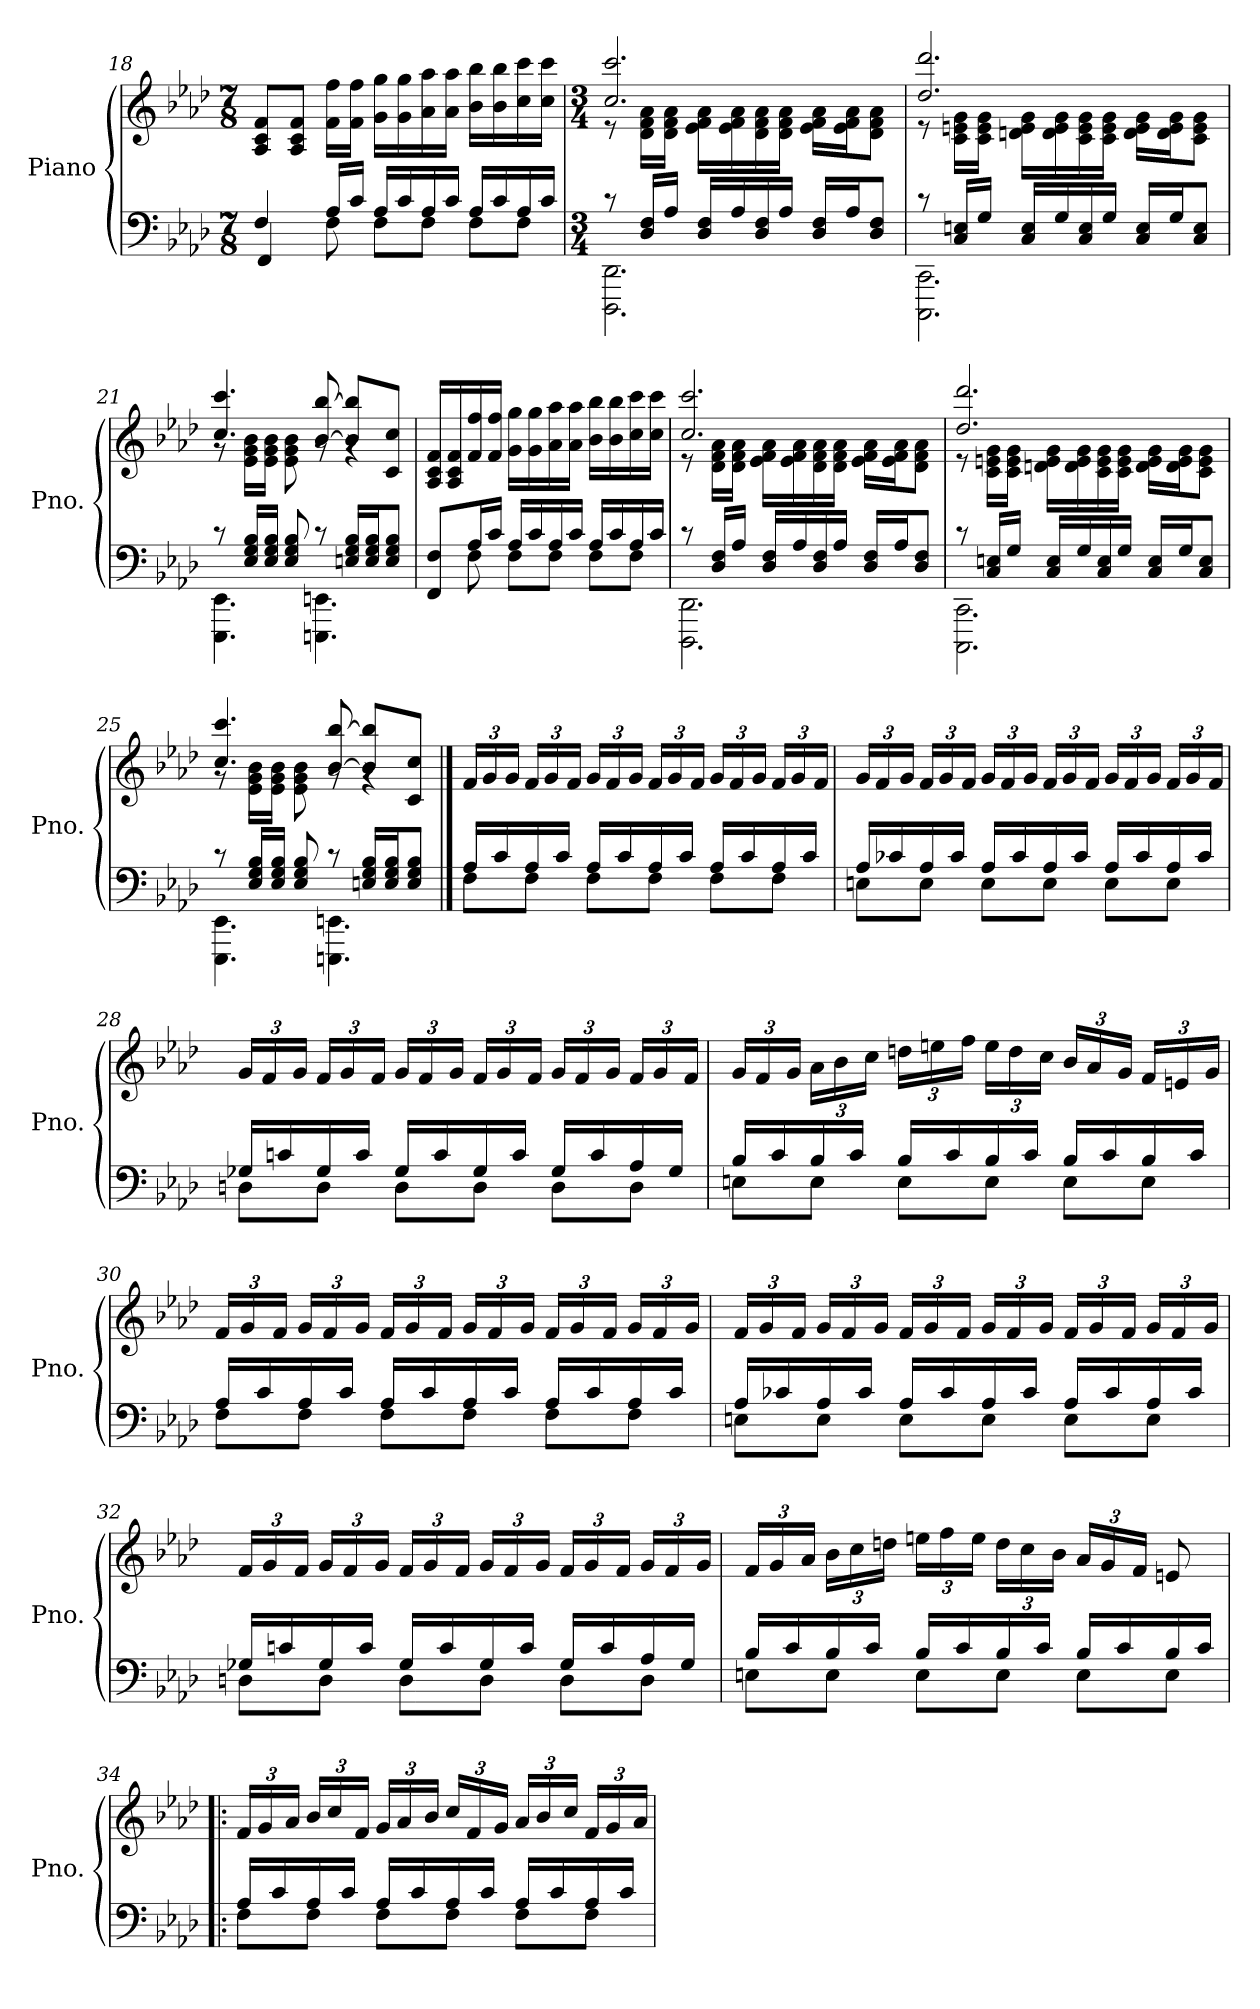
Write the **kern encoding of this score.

**kern	**kern
*part1	*part1
*staff2	*staff1
*I"Piano	*
*I'Pno.	*
!!LO:PB:g=z
*clefF4	*clefG2
*k[b-e-a-d-]	*k[b-e-a-d-]
*M7/8	*M7/8
*MM88	*MM88
=18	=18
*^	*
4F/	4FF/	8A-/ 8c/ 8f/L
.	.	8A-/ 8c/ 8f/J
*	*	*MM89
16A-/LL	8F\	16f\ 16ff\LL
16c/JJ	.	16f\ 16ff\JJ
*	*	*MM91
16A-/LL	8F\L	16g\ 16gg\LL
16c/	.	16g\ 16gg\
16A-/	8F\J	16a-\ 16aa-\
16c/JJ	.	16a-\ 16aa-\JJ
16A-/LL	8F\L	16b-\ 16bb-\LL
16c/	.	16b-\ 16bb-\
16A-/	8F\J	16cc\ 16ccc\
16c/JJ	.	16cc\ 16ccc\JJ
=19	=19	=19
*M3/4	*	*M3/4
*	*	*MM87
*	*	*^
2.DDD-\ 2.DD-\	8rc	2.cc/ 2.ccc/	8r
*	*	*MM91	*
.	16D-/ 16F/LL	.	16d-\ 16f\ 16a-\LL
.	16A-/JJ	.	16d-\ 16f\ 16a-\JJ
.	16D-/ 16F/LL	.	16e-\ 16f\ 16a-\LL
.	16A-/	.	16e-\ 16f\ 16a-\
.	16D-/ 16F/	.	16d-\ 16f\ 16a-\
.	16A-/JJ	.	16d-\ 16f\ 16a-\JJ
.	16D-/ 16F/LL	.	16e-\ 16f\ 16a-\LL
.	16A-/J	.	16e-\ 16f\ 16a-\J
.	8D-/ 8F/J	.	8d-\ 8f\ 8a-\J
=20	=20	=20	=20
*	*	*MM87	*
2.CCC\ 2.CC\	8rc	2.dd-/ 2.ddd-/	8r
*	*	*MM91	*
.	16C/ 16En/LL	.	16c\ 16en\ 16g\LL
.	16G/JJ	.	16c\ 16e\ 16g\JJ
.	16C/ 16E/LL	.	16dn\ 16e\ 16g\LL
.	16G/	.	16d\ 16e\ 16g\
.	16C/ 16E/	.	16c\ 16e\ 16g\
.	16G/JJ	.	16c\ 16e\ 16g\JJ
.	16C/ 16E/LL	.	16d\ 16e\ 16g\LL
.	16G/J	.	16d\ 16e\ 16g\J
.	8C/ 8E/J	.	8c\ 8e\ 8g\J
!!LO:LB:g=z	!!
=21	=21	=21	=21
*	*	*MM88	*
4.EEE-\ 4.EE-\	8rc	4.cc/ 4.ccc/	8rg
*	*	*MM91	*
.	16E-/ 16G/ 16B-/LL	.	16e-\ 16g\ 16b-\LL
.	16E-/ 16G/ 16B-/JJ	.	16e-\ 16g\ 16b-\JJ
.	8E-/ 8G/ 8B-/	.	8e-\ 8g\ 8b-\
*	*	*MM88	*
4.EEEn\ 4.EEn\	8rc	[8b-/ [8bb-/	8rg
*	*	*MM91	*
.	16En/ 16G/ 16B-/LL	8b-/] 8bb-/]L	4rg
.	16E/ 16G/ 16B-/J	.	.
.	8E/ 8G/ 8B-/J	8c/ 8cc/J	.
*	*	*v	*v
=22	=22	=22
*	*	*MM88
8FF/ 8F/L	8rFyy	16A-/ 16c/ 16f/LL
.	.	16A-/ 16c/ 16f/
*	*	*MM89
16A-/L	8F\	16f/ 16ff/
16c/JJ	.	16f/ 16ff/JJ
*	*	*MM91
16A-/LL	8F\L	16g\ 16gg\LL
16c/	.	16g\ 16gg\
16A-/	8F\J	16a-\ 16aa-\
16c/JJ	.	16a-\ 16aa-\JJ
16A-/LL	8F\L	16b-\ 16bb-\LL
16c/	.	16b-\ 16bb-\
16A-/	8F\J	16cc\ 16ccc\
16c/JJ	.	16cc\ 16ccc\JJ
=23	=23	=23
*	*	*MM87
*	*	*^
2.DDD-\ 2.DD-\	8rc	2.cc/ 2.ccc/	8r
*	*	*MM91	*
.	16D-/ 16F/LL	.	16d-\ 16f\ 16a-\LL
.	16A-/JJ	.	16d-\ 16f\ 16a-\JJ
.	16D-/ 16F/LL	.	16e-\ 16f\ 16a-\LL
.	16A-/	.	16e-\ 16f\ 16a-\
.	16D-/ 16F/	.	16d-\ 16f\ 16a-\
.	16A-/JJ	.	16d-\ 16f\ 16a-\JJ
.	16D-/ 16F/LL	.	16e-\ 16f\ 16a-\LL
.	16A-/J	.	16e-\ 16f\ 16a-\J
.	8D-/ 8F/J	.	8d-\ 8f\ 8a-\J
!!LO:LB:g=z	!!
=24	=24	=24	=24
*	*	*MM87	*
2.CCC\ 2.CC\	8rc	2.dd-/ 2.ddd-/	8r
*	*	*MM91	*
.	16C/ 16En/LL	.	16c\ 16en\ 16g\LL
.	16G/JJ	.	16c\ 16e\ 16g\JJ
.	16C/ 16E/LL	.	16dn\ 16e\ 16g\LL
.	16G/	.	16d\ 16e\ 16g\
.	16C/ 16E/	.	16c\ 16e\ 16g\
.	16G/JJ	.	16c\ 16e\ 16g\JJ
.	16C/ 16E/LL	.	16d\ 16e\ 16g\LL
.	16G/J	.	16d\ 16e\ 16g\J
.	8C/ 8E/J	.	8c\ 8e\ 8g\J
=25	=25	=25	=25
*	*	*MM88	*
4.EEE-\ 4.EE-\	8rc	4.cc/ 4.ccc/	8rg
*	*	*MM91	*
.	16E-/ 16G/ 16B-/LL	.	16e-\ 16g\ 16b-\LL
.	16E-/ 16G/ 16B-/JJ	.	16e-\ 16g\ 16b-\JJ
.	8E-/ 8G/ 8B-/	.	8e-\ 8g\ 8b-\
*	*	*MM88	*
4.EEEn\ 4.EEn\	8rc	[8b-/ [8bb-/	8rg
*	*	*MM91	*
.	16En/ 16G/ 16B-/LL	8b-/] 8bb-/]L	4rg
.	16E/ 16G/ 16B-/J	.	.
.	8E/ 8G/ 8B-/J	8c/ 8cc/J	.
*	*	*v	*v
==26	==26	==26
*	*	*Xbrackettup
*	*	*MM97
16A-/LL	8F\L	24f/LL
.	.	24g/
16c/	.	.
.	.	24g/JJ
16A-/	8F\J	24f/LL
.	.	24g/
16c/JJ	.	.
.	.	24f/JJ
16A-/LL	8F\L	24g/LL
.	.	24f/
16c/	.	.
.	.	24g/JJ
16A-/	8F\J	24f/LL
.	.	24g/
16c/JJ	.	.
.	.	24f/JJ
16A-/LL	8F\L	24g/LL
.	.	24f/
16c/	.	.
.	.	24g/JJ
16A-/	8F\J	24f/LL
.	.	24g/
16c/JJ	.	.
.	.	24f/JJ
!!LO:LB:g=z
=27	=27	=27
16A-/LL	8En\L	24g/LL
.	.	24f/
16c-X/	.	.
.	.	24g/JJ
16A-/	8E\J	24f/LL
.	.	24g/
16c-/JJ	.	.
.	.	24f/JJ
16A-/LL	8E\L	24g/LL
.	.	24f/
16c-/	.	.
.	.	24g/JJ
16A-/	8E\J	24f/LL
.	.	24g/
16c-/JJ	.	.
.	.	24f/JJ
16A-/LL	8E\L	24g/LL
.	.	24f/
16c-/	.	.
.	.	24g/JJ
16A-/	8E\J	24f/LL
.	.	24g/
16c-/JJ	.	.
.	.	24f/JJ
=28	=28	=28
16G-X/LL	8Dn\L	24g/LL
.	.	24f/
16cn/	.	.
.	.	24g/JJ
16G-/	8D\J	24f/LL
.	.	24g/
16c/JJ	.	.
.	.	24f/JJ
16G-/LL	8D\L	24g/LL
.	.	24f/
16c/	.	.
.	.	24g/JJ
16G-/	8D\J	24f/LL
.	.	24g/
16c/JJ	.	.
.	.	24f/JJ
16G-/LL	8D\L	24g/LL
.	.	24f/
16c/	.	.
.	.	24g/JJ
16A-/	8D\J	24f/LL
.	.	24g/
16G-/JJ	.	.
.	.	24f/JJ
!!LO:LB:g=z
=29	=29	=29
16B-/LL	8En\L	24g/LL
.	.	24f/
16c/	.	.
.	.	24g/JJ
16B-/	8E\J	24a-\LL
.	.	24b-\
16c/JJ	.	.
.	.	24cc\JJ
16B-/LL	8E\L	24ddn\LL
.	.	24een\
16c/	.	.
.	.	24ff\JJ
16B-/	8E\J	24ee\LL
.	.	24dd\
16c/JJ	.	.
.	.	24cc\JJ
16B-/LL	8E\L	24b-/LL
.	.	24a-/
16c/	.	.
.	.	24g/JJ
16B-/	8E\J	24f/LL
.	.	24en/
16c/JJ	.	.
.	.	24g/JJ
=30	=30	=30
16A-/LL	8F\L	24f/LL
.	.	24g/
16c/	.	.
.	.	24f/JJ
16A-/	8F\J	24g/LL
.	.	24f/
16c/JJ	.	.
.	.	24g/JJ
16A-/LL	8F\L	24f/LL
.	.	24g/
16c/	.	.
.	.	24f/JJ
16A-/	8F\J	24g/LL
.	.	24f/
16c/JJ	.	.
.	.	24g/JJ
16A-/LL	8F\L	24f/LL
.	.	24g/
16c/	.	.
.	.	24f/JJ
16A-/	8F\J	24g/LL
.	.	24f/
16c/JJ	.	.
.	.	24g/JJ
!!LO:PB:g=z
=31	=31	=31
16A-/LL	8En\L	24f/LL
.	.	24g/
16c-X/	.	.
.	.	24f/JJ
16A-/	8E\J	24g/LL
.	.	24f/
16c-/JJ	.	.
.	.	24g/JJ
16A-/LL	8E\L	24f/LL
.	.	24g/
16c-/	.	.
.	.	24f/JJ
16A-/	8E\J	24g/LL
.	.	24f/
16c-/JJ	.	.
.	.	24g/JJ
16A-/LL	8E\L	24f/LL
.	.	24g/
16c-/	.	.
.	.	24f/JJ
16A-/	8E\J	24g/LL
.	.	24f/
16c-/JJ	.	.
.	.	24g/JJ
=32	=32	=32
16G-X/LL	8Dn\L	24f/LL
.	.	24g/
16cn/	.	.
.	.	24f/JJ
16G-/	8D\J	24g/LL
.	.	24f/
16c/JJ	.	.
.	.	24g/JJ
16G-/LL	8D\L	24f/LL
.	.	24g/
16c/	.	.
.	.	24f/JJ
16G-/	8D\J	24g/LL
.	.	24f/
16c/JJ	.	.
.	.	24g/JJ
16G-/LL	8D\L	24f/LL
.	.	24g/
16c/	.	.
.	.	24f/JJ
16A-/	8D\J	24g/LL
.	.	24f/
16G-/JJ	.	.
.	.	24g/JJ
!!LO:LB:g=z
=33	=33	=33
16B-/LL	8En\L	24f/LL
.	.	24g/
16c/	.	.
.	.	24a-/JJ
16B-/	8E\J	24b-\LL
.	.	24cc\
16c/JJ	.	.
.	.	24ddn\JJ
16B-/LL	8E\L	24een\LL
.	.	24ff\
16c/	.	.
.	.	24ee\JJ
16B-/	8E\J	24dd\LL
.	.	24cc\
16c/JJ	.	.
.	.	24b-\JJ
16B-/LL	8E\L	24a-/LL
.	.	24g/
16c/	.	.
.	.	24f/JJ
16B-/	8E\J	8en/
16c/JJ	.	.
=34!|:	=34!|:	=34!|:
*	*	*MM93
16A-/LL	8F\L	24f/LL
.	.	24g/
16c/	.	.
.	.	24a-/JJ
16A-/	8F\J	24b-/LL
.	.	24cc/
16c/JJ	.	.
.	.	24f/JJ
16A-/LL	8F\L	24g/LL
.	.	24a-/
16c/	.	.
.	.	24b-/JJ
16A-/	8F\J	24cc/LL
.	.	24f/
16c/JJ	.	.
.	.	24g/JJ
16A-/LL	8F\L	24a-/LL
.	.	24b-/
16c/	.	.
.	.	24cc/JJ
16A-/	8F\J	24f/LL
.	.	24g/
16c/JJ	.	.
.	.	24a-/JJ
*v	*v	*
=	=
*-	*-
